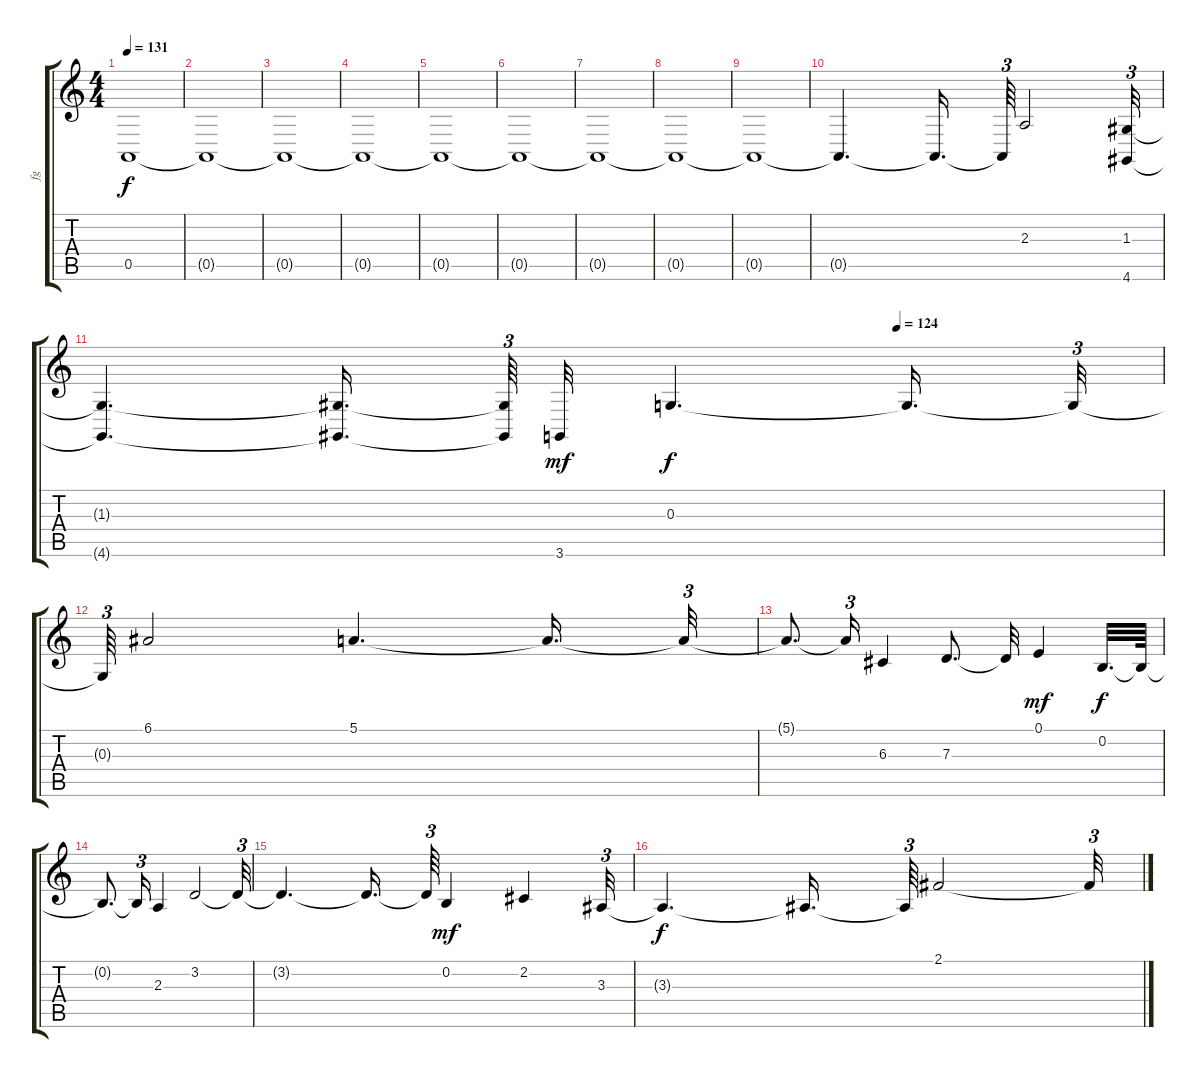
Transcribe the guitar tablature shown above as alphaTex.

\track ("fg" "fg") {instrument bassoon}
\staff {score tabs}
\tuning (E4 B3 G3 D3 A2 E2) {hide}
\ts (4 4)
\tempo 131
\clef g2
\ks c
0.5{t}.1{dy f} |
0.5{t}.1 |
0.5{t}.1 |
0.5{t}.1 |
0.5{t}.1 |
0.5{t}.1 |
0.5{t}.1 |
0.5{t}.1 |
0.5{t}.1 |
0.5{t}.4{d} 0.5{t}.16{d} 0.5{t}.64{tu (3 2)} 2.3.2 (1.3 4.6).32{tu (3 2)} |
\tempo (124 0.75)
(1.3{t} 4.6{t}).4{d} (1.3{t} 4.6{t}).16{d} (1.3{t} 4.6{t}).64{tu (3 2)} 3.6.32{dy mf} 0.3.4{d dy f} 0.3{t}.16{d} 0.3{t}.32{tu (3 2)} |
0.3{t}.64{tu (3 2)} 6.1.2 5.1.4{d} 5.1{t}.16{d} 5.1{t}.32{tu (3 2)} |
5.1{t}.8{d} 5.1{t}.16{tu (3 2)} 6.3.4 7.3.8{d} 7.3{t}.32 0.1.4{dy mf} 0.2.32{d dy f} 0.2{t}.64 |
0.2{t}.8{d} 0.2{t}.16{tu (3 2)} 2.3.4 3.2.2 3.2{t}.32{tu (3 2)} |
3.2{t}.4{d} 3.2{t}.16{d} 3.2{t}.64{tu (3 2)} 0.2.4{dy mf} 2.2.4 3.3.32{tu (3 2)} |
3.3{t}.4{d dy f} 3.3{t}.16{d} 3.3{t}.64{tu (3 2)} 2.1.2 2.1{t}.32{tu (3 2)}
